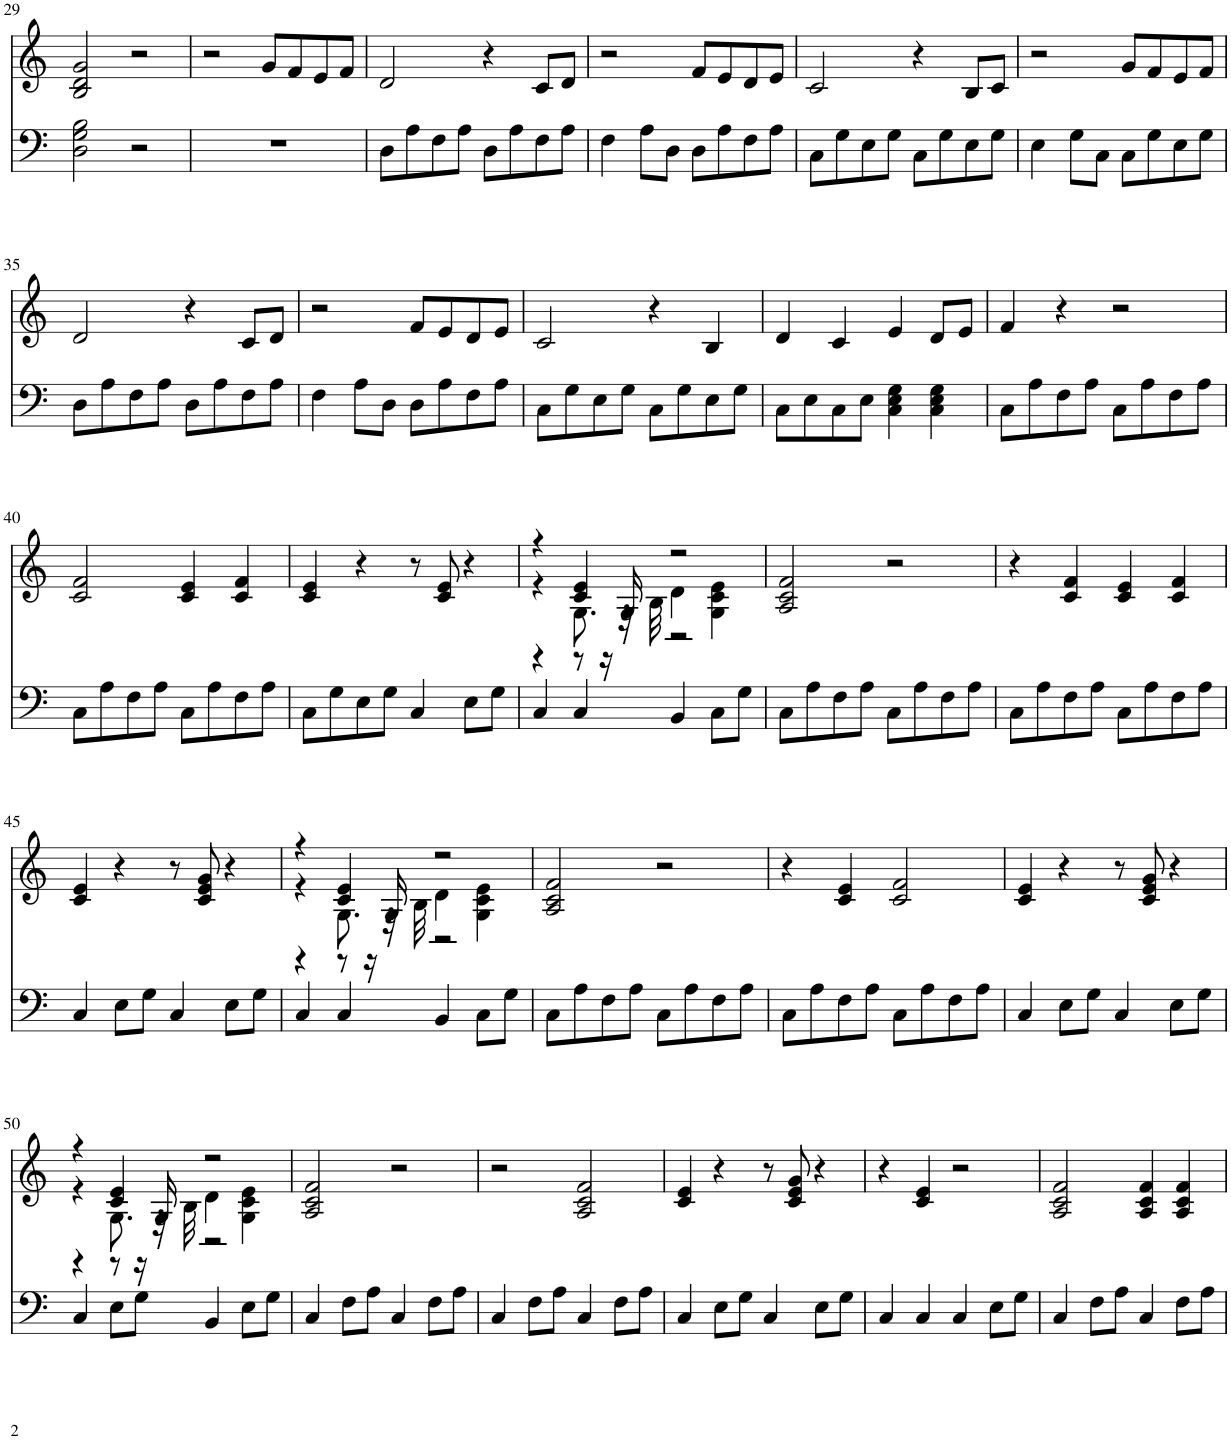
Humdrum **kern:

**kern	**kern
*part2	*part1
*staff2	*staff1
*I"Piano, Instrument 15	*I"Piano, Grand Piano
*I'Pno	*I'Pno
!!LO:PB:g=z
*clefF4	*clefG2
*k[]	*k[]
*M4/4	*M4/4
=29	=29
2D\ 2G\ 2B\	2B/ 2d/ 2g/
2r	2r
=30	=30
1r	2r
.	8g/L
.	8f/
.	8e/
.	8f/J
=31	=31
8D\L	2d/
8A\	.
8F\	.
8A\J	.
8D\L	4r
8A\	.
8F\	8c/L
8A\J	8d/J
=32	=32
4F\	2r
8A\L	.
8D\J	.
8D\L	8f/L
8A\	8e/
8F\	8d/
8A\J	8e/J
=33	=33
8C\L	2c/
8G\	.
8E\	.
8G\J	.
8C\L	4r
8G\	.
8E\	8B/L
8G\J	8c/J
=34	=34
4E\	2r
8G\L	.
8C\J	.
8C\L	8g/L
8G\	8f/
8E\	8e/
8G\J	8f/J
!!LO:LB:g=z
=35	=35
8D\L	2d/
8A\	.
8F\	.
8A\J	.
8D\L	4r
8A\	.
8F\	8c/L
8A\J	8d/J
=36	=36
4F\	2r
8A\L	.
8D\J	.
8D\L	8f/L
8A\	8e/
8F\	8d/
8A\J	8e/J
=37	=37
8C\L	2c/
8G\	.
8E\	.
8G\J	.
8C\L	4r
8G\	.
8E\	4B/
8G\J	.
=38	=38
8C\L	4d/
8E\	.
8C\	4c/
8E\J	.
4C\ 4E\ 4G\	4e/
4C\ 4E\ 4G\	8d/L
.	8e/J
=39	=39
8C\L	4f/
8A\	.
8F\	4r
8A\J	.
8C\L	2r
8A\	.
8F\	.
8A\J	.
!!LO:LB:g=z
=40	=40
8C\L	2c/ 2f/
8A\	.
8F\	.
8A\J	.
8C\L	4c/ 4e/
8A\	.
8F\	4c/ 4f/
8A\J	.
=41	=41
8C\L	4c/ 4e/
8G\	.
8E\	4r
8G\J	.
4C/	8r
.	8c/ 8e/
8E\L	4r
8G\J	.
=42	=42
*	*^
*	*	*^
4C/	4r	4r	4r
4C/	4c/ 4e/	8.G\	8r
.	.	.	16r
.	.	32r	16G/
.	.	32B\	.
4BB/	2r	4d\	2r
8C\L	.	4G\ 4c\ 4e\	.
8G\J	.	.	.
*	*v	*v	*v
=43	=43
8C\L	2A/ 2c/ 2f/
8A\	.
8F\	.
8A\J	.
8C\L	2r
8A\	.
8F\	.
8A\J	.
=44	=44
8C\L	4r
8A\	.
8F\	4c/ 4f/
8A\J	.
8C\L	4c/ 4e/
8A\	.
8F\	4c/ 4f/
8A\J	.
!!LO:LB:g=z
=45	=45
4C/	4c/ 4e/
8E\L	4r
8G\J	.
4C/	8r
.	8c/ 8e/ 8g/
8E\L	4r
8G\J	.
=46	=46
*	*^
*	*	*^
4C/	4r	4r	4r
4C/	4c/ 4e/	8.G\	8r
.	.	.	16r
.	.	32r	16G/
.	.	32B\	.
4BB/	2r	4d\	2r
8C\L	.	4G\ 4c\ 4e\	.
8G\J	.	.	.
*	*v	*v	*v
=47	=47
8C\L	2A/ 2c/ 2f/
8A\	.
8F\	.
8A\J	.
8C\L	2r
8A\	.
8F\	.
8A\J	.
=48	=48
8C\L	4r
8A\	.
8F\	4c/ 4e/
8A\J	.
8C\L	2c/ 2f/
8A\	.
8F\	.
8A\J	.
=49	=49
4C/	4c/ 4e/
8E\L	4r
8G\J	.
4C/	8r
.	8c/ 8e/ 8g/
8E\L	4r
8G\J	.
!!LO:LB:g=z
=50	=50
*	*^
*	*	*^
4C/	4r	4r	4r
8E\L	4c/ 4e/	8.G\	8r
8G\J	.	.	16r
.	.	32r	16G/
.	.	32B\	.
4BB/	2r	4d\	2r
8E\L	.	4G\ 4c\ 4e\	.
8G\J	.	.	.
*	*v	*v	*v
=51	=51
4C/	2A/ 2c/ 2f/
8F\L	.
8A\J	.
4C/	2r
8F\L	.
8A\J	.
=52	=52
4C/	2r
8F\L	.
8A\J	.
4C/	2A/ 2c/ 2f/
8F\L	.
8A\J	.
=53	=53
4C/	4c/ 4e/
8E\L	4r
8G\J	.
4C/	8r
.	8c/ 8e/ 8g/
8E\L	4r
8G\J	.
=54	=54
4C/	4r
4C/	4c/ 4e/
4C/	2r
8E\L	.
8G\J	.
=55	=55
4C/	2A/ 2c/ 2f/
8F\L	.
8A\J	.
4C/	4A/ 4c/ 4f/
8F\L	4A/ 4c/ 4f/
8A\J	.
=	=
*-	*-
